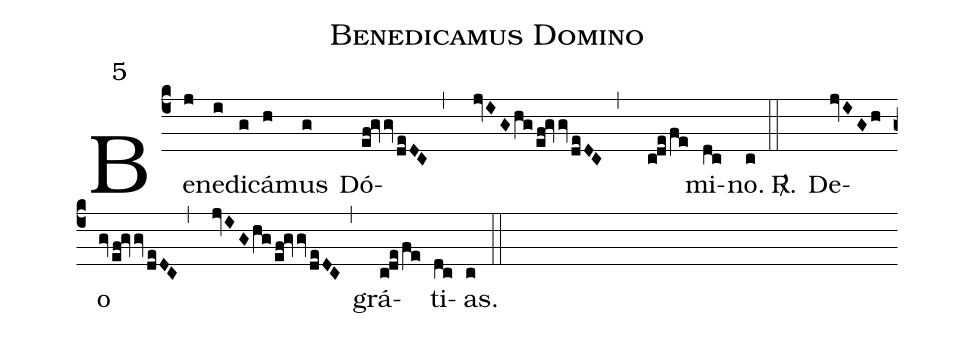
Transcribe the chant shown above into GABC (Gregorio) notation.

name: Benedicamus Domino;
mode: 5;
%%
(c4)
Be(j)ne(i)di(g)cá(h)mus(g)
Dó(ef!gv/gv/deDC, jvIGhg/ef!gvgv/deDC, c!de/fe)mi(dc)no.(c) (::)
<sp>R/</sp>.() De(jvIGh)o(gv/ef!gv/gv/deDC, jvIGhg/ef!gvgv/deDC,) grá(c!de/fe)ti(dc)as.(c) (::)
